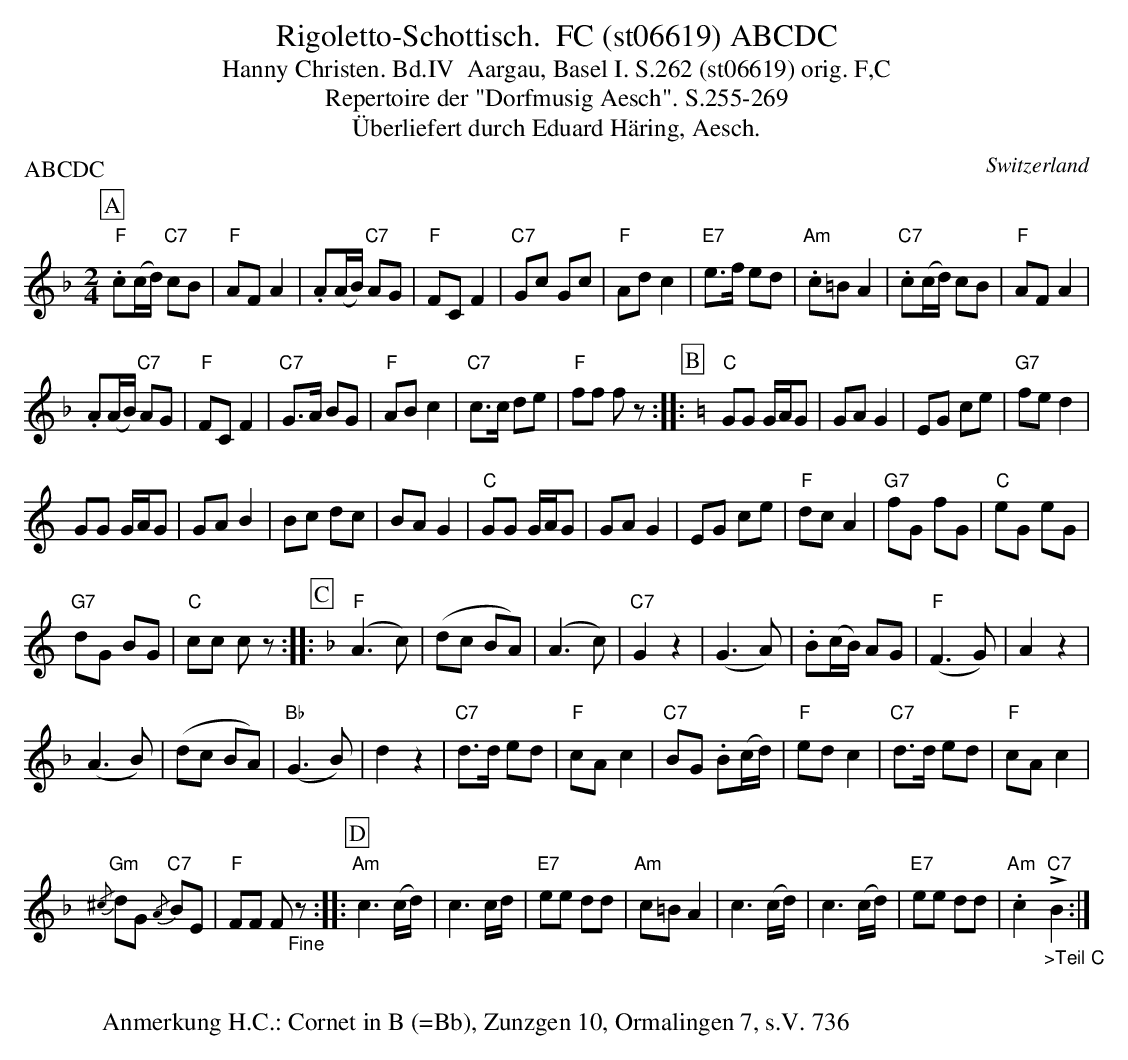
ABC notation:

X:1
T:Rigoletto-Schottisch.  FC (st06619) ABCDC
T:Hanny Christen. Bd.IV  Aargau, Basel I. S.262 (st06619) orig. F,C
T: Repertoire der "Dorfmusig Aesch". S.255-269
T:Überliefert durch Eduard Häring, Aesch.
P:ABCDC
M:2/4
L:1/8
O:Switzerland
K:F major
[P:A] "F".c(c/d/) "C7"cB | "F"AFA2 | .A(A/B/) "C7"AG | "F"FCF2 | "C7"Gc Gc | "F"Adc2 | "E7"e>f ed | "Am".c=BA2 | "C7".c(c/d/) cB | "F"AFA2 |
.A(A/B/) "C7"AG |  "F"FCF2 | "C7"G>A BG | "F"ABc2 | "C7"c>c de | "F"ff fz :: [P:B] [K:C] "C"GG G/A/G | GAG2 | EG ce | "G7"fed2 |
GG G/A/G | GAB2 | Bc dc | BAG2 | "C"GG G/A/G | GAG2 | EG ce | "F"dcA2 | "G7"fG fG | "C"eG eG |
"G7"dG BG | "C"cc cz :: [P:C] [K:F] ("F"A3c) | (dc BA) | (A3c) | "C7"G2z2 | (G3A) | .B(c/B/) AG | ("F"F3G) | A2z2 |
(A3B) | (dc BA) | ("Bb"G3B) | d2z2 | "C7"d>d ed | "F"cAc2 | "C7"BG .B(c/d/) | "F"edc2 | "C7"d>d ed | "F"cAc2 |
{/^c}"Gm"dG {/A}"C7"BE | "F"FF F"_Fine"z :: [P:D]  "Am"c3 (c/d/) | c3 c/d/ | "E7"ee dd | "Am"c=BA2 | c3 (c/d/) | c3 (c/d/) | "E7"ee dd |  "Am".c2"_>Teil C"!>!"C7"B2 :|
W:
W: Anmerkung H.C.: Cornet in B (=Bb), Zunzgen 10, Ormalingen 7, s.V. 736
